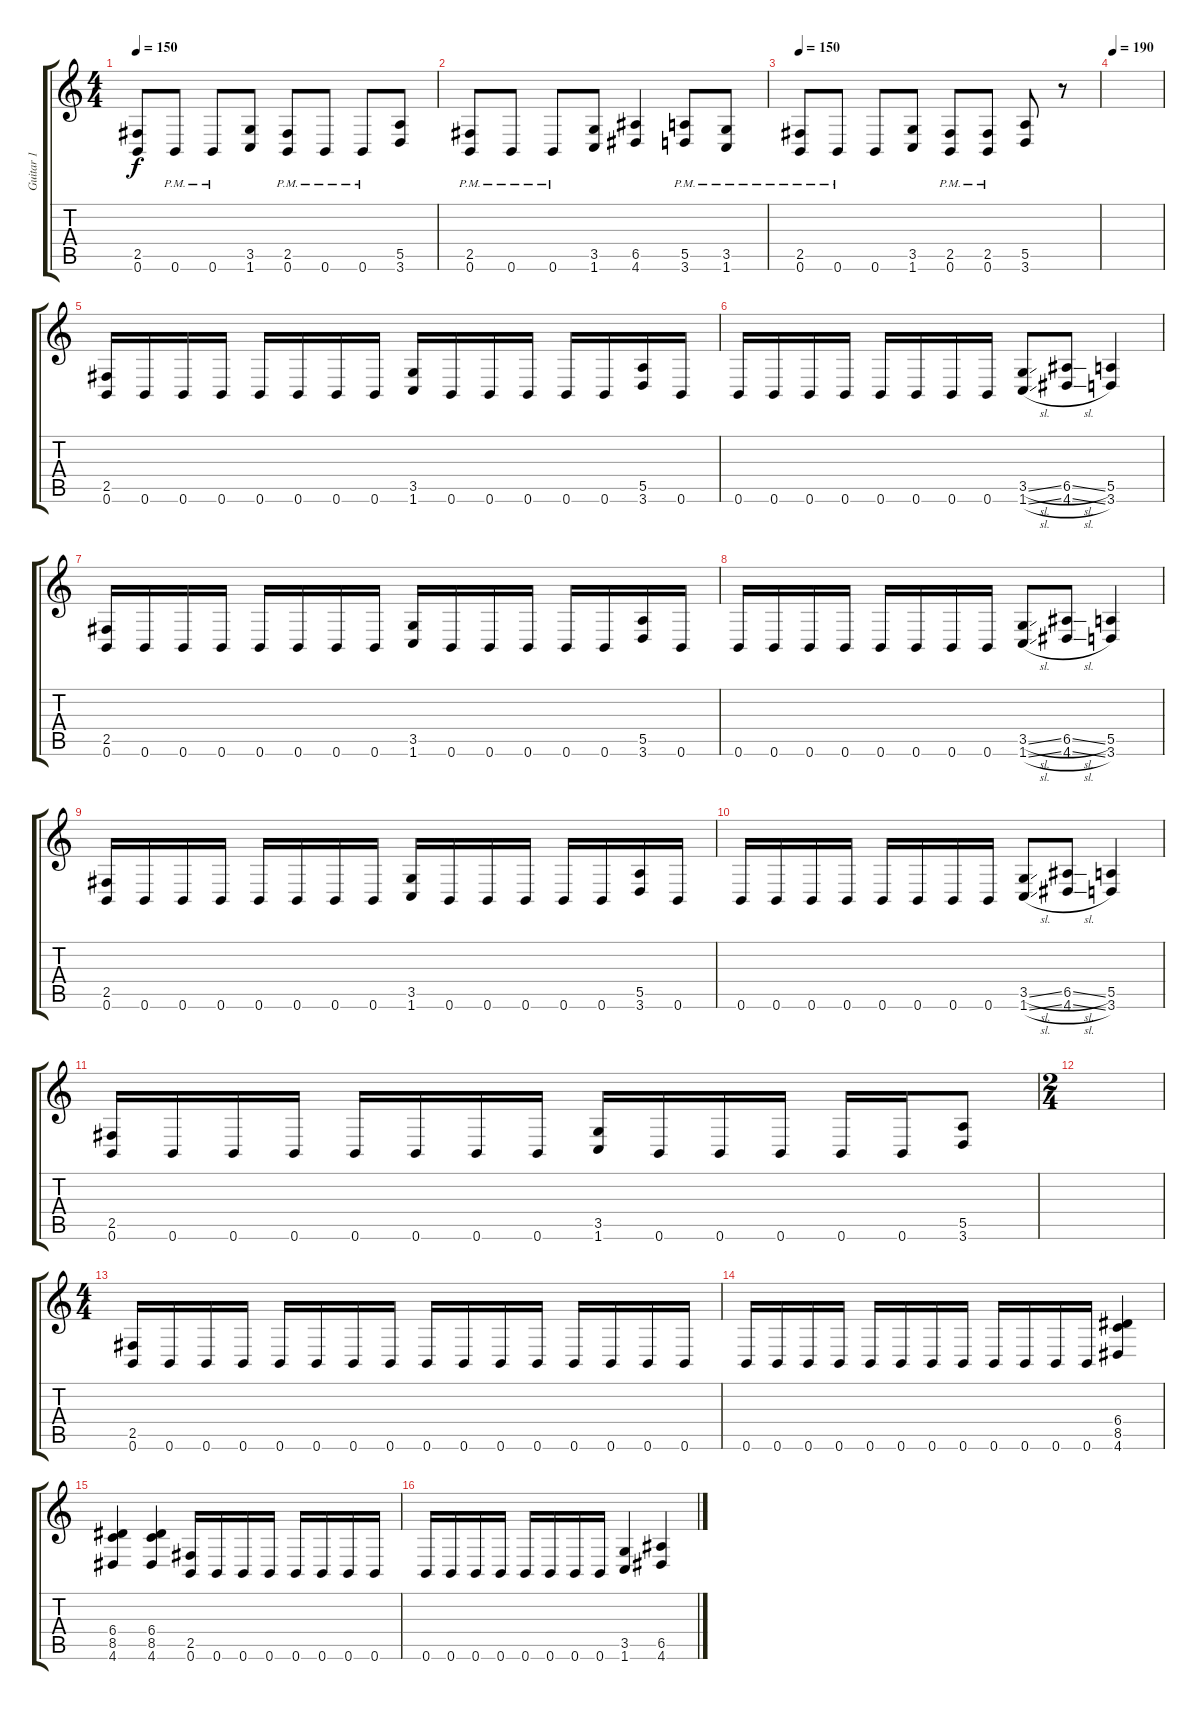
\track ("Guitar 1" "Guitar 1") {instrument distortionguitar}
\staff {score tabs}
\tuning (B3 Gb3 D3 A2 E2 B1) {hide}
\ts (4 4)
\tempo 150
\clef g2
\ks c
(2.5 0.6).8{dy f} 0.6{pm}.8 0.6{pm}.8 (3.5 1.6).8 (2.5{pm} 0.6{pm}).8 0.6{pm}.8 0.6{pm}.8 (5.5 3.6).8 |
(2.5{pm} 0.6{pm}).8 0.6{pm}.8 0.6{pm}.8 (3.5 1.6).8 (6.5 4.6).4 (5.5{pm} 3.6{pm}).8 (3.5{pm} 1.6{pm}).8 |
\tempo 150
(2.5{pm} 0.6{pm}).8 0.6{pm}.8 0.6.8 (3.5 1.6).8 (2.5{pm} 0.6{pm}).8 (2.5{pm} 0.6{pm}).8 (5.5 3.6).8 r.8 |
\tempo 190
|
(2.5 0.6).16 0.6.16 0.6.16 0.6.16 0.6.16 0.6.16 0.6.16 0.6.16 (3.5 1.6).16 0.6.16 0.6.16 0.6.16 0.6.16 0.6.16 (5.5 3.6).16 0.6.16 |
0.6.16 0.6.16 0.6.16 0.6.16 0.6.16 0.6.16 0.6.16 0.6.16 (3.5{sl} 1.6{sl}).8 (6.5{sl} 4.6{sl}).8 (5.5 3.6).4 |
(2.5 0.6).16 0.6.16 0.6.16 0.6.16 0.6.16 0.6.16 0.6.16 0.6.16 (3.5 1.6).16 0.6.16 0.6.16 0.6.16 0.6.16 0.6.16 (5.5 3.6).16 0.6.16 |
0.6.16 0.6.16 0.6.16 0.6.16 0.6.16 0.6.16 0.6.16 0.6.16 (3.5{sl} 1.6{sl}).8 (6.5{sl} 4.6{sl}).8 (5.5 3.6).4 |
(2.5 0.6).16 0.6.16 0.6.16 0.6.16 0.6.16 0.6.16 0.6.16 0.6.16 (3.5 1.6).16 0.6.16 0.6.16 0.6.16 0.6.16 0.6.16 (5.5 3.6).16 0.6.16 |
0.6.16 0.6.16 0.6.16 0.6.16 0.6.16 0.6.16 0.6.16 0.6.16 (3.5{sl} 1.6{sl}).8 (6.5{sl} 4.6{sl}).8 (5.5 3.6).4 |
(2.5 0.6).16 0.6.16 0.6.16 0.6.16 0.6.16 0.6.16 0.6.16 0.6.16 (3.5 1.6).16 0.6.16 0.6.16 0.6.16 0.6.16 0.6.16 (5.5 3.6).8 |
\ts (2 4)
|
\ts (4 4)
(2.5 0.6).16 0.6.16 0.6.16 0.6.16 0.6.16 0.6.16 0.6.16 0.6.16 0.6.16 0.6.16 0.6.16 0.6.16 0.6.16 0.6.16 0.6.16 0.6.16 |
0.6.16 0.6.16 0.6.16 0.6.16 0.6.16 0.6.16 0.6.16 0.6.16 0.6.16 0.6.16 0.6.16 0.6.16 (6.4 8.5 4.6).4 |
(6.4 8.5 4.6).4 (6.4 8.5 4.6).4 (2.5 0.6).16 0.6.16 0.6.16 0.6.16 0.6.16 0.6.16 0.6.16 0.6.16 |
0.6.16 0.6.16 0.6.16 0.6.16 0.6.16 0.6.16 0.6.16 0.6.16 (3.5 1.6).4 (6.5 4.6).4
